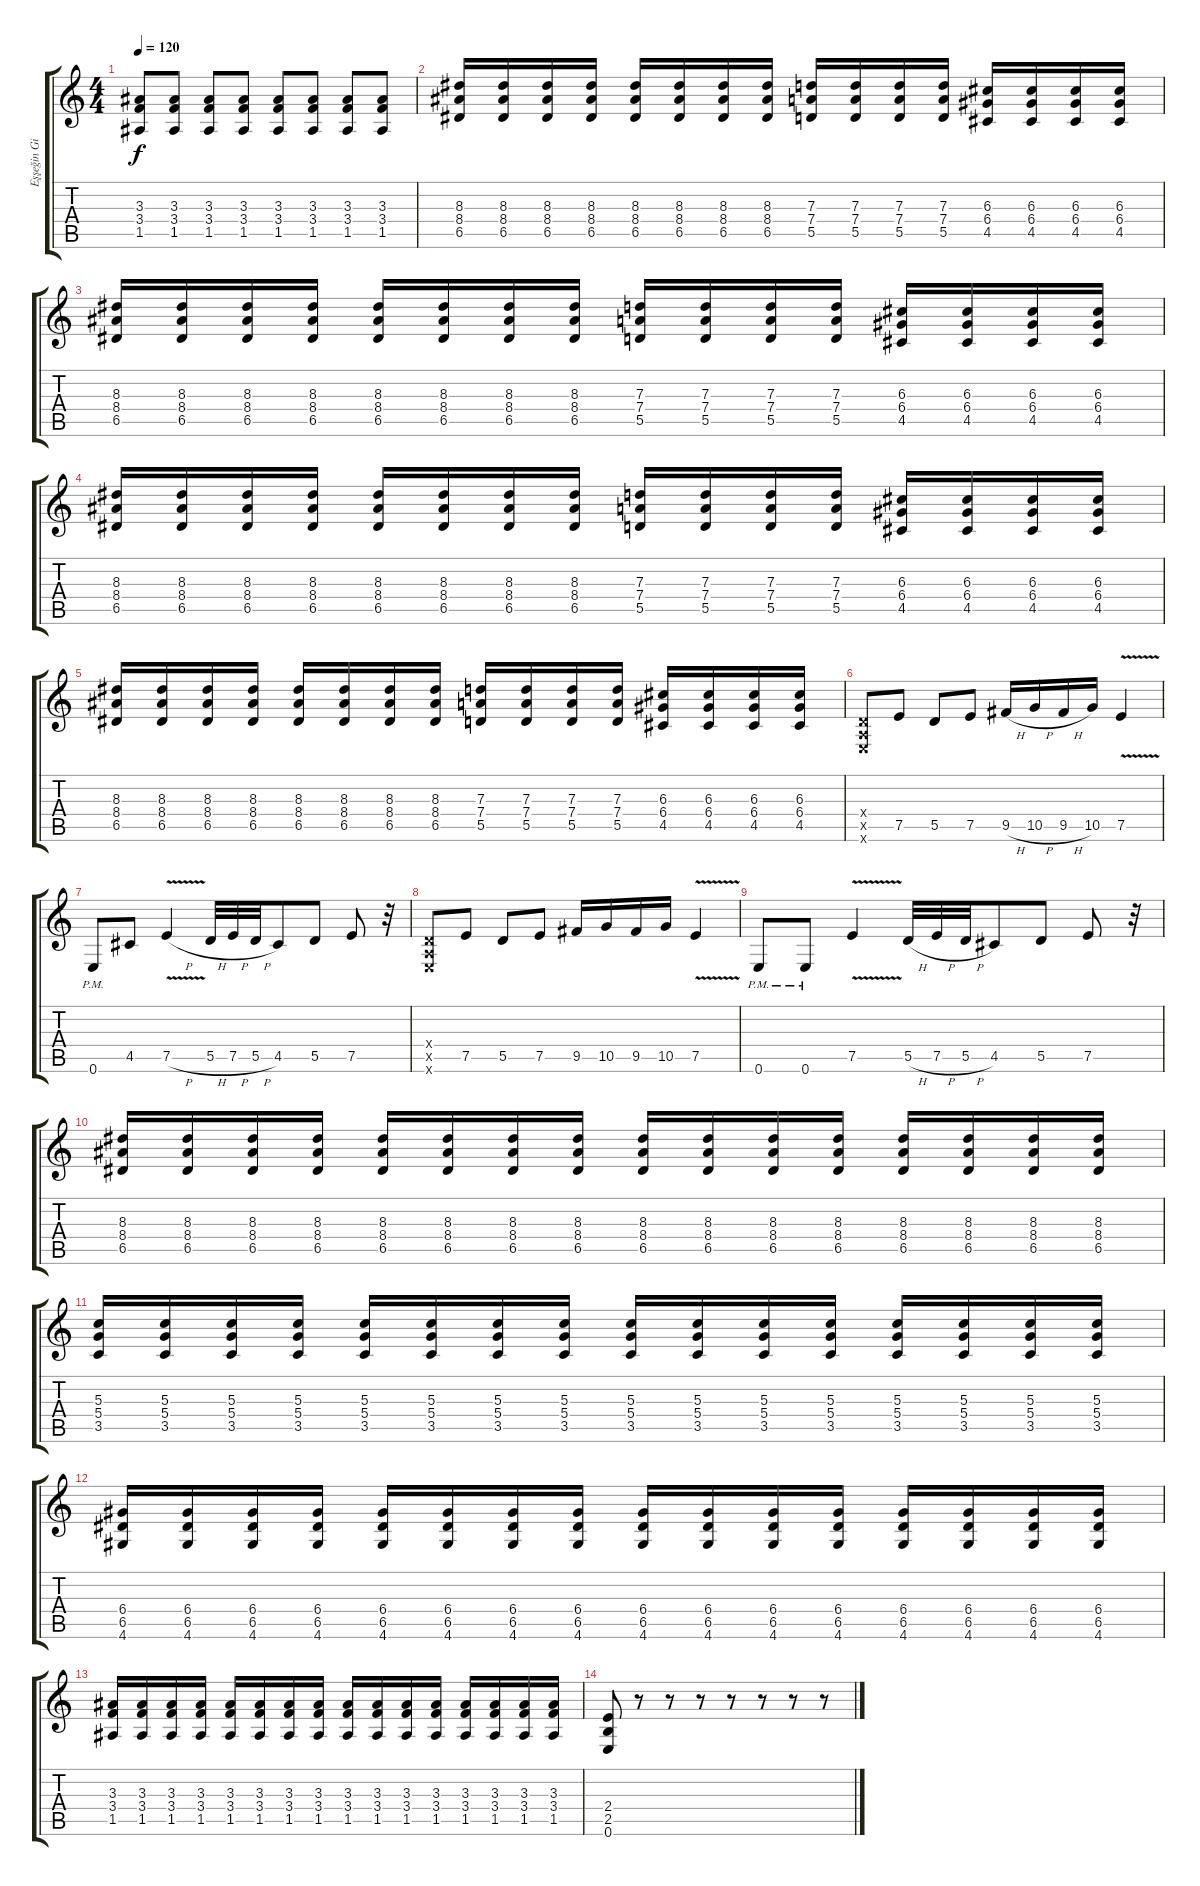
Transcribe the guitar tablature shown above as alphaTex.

\track ("Eşşeğin Gitarı" "Eşşeğin Gi") {instrument overdrivenguitar}
\staff {score tabs}
\tuning (E4 B3 G3 D3 A2 E2) {hide}
\ts (4 4)
\tempo 120
\clef g2
\ks c
(3.3 3.4 1.5).8{dy f} (3.3 3.4 1.5).8 (3.3 3.4 1.5).8 (3.3 3.4 1.5).8 (3.3 3.4 1.5).8 (3.3 3.4 1.5).8 (3.3 3.4 1.5).8 (3.3 3.4 1.5).8 |
(8.3 8.4 6.5).16 (8.3 8.4 6.5).16 (8.3 8.4 6.5).16 (8.3 8.4 6.5).16 (8.3 8.4 6.5).16 (8.3 8.4 6.5).16 (8.3 8.4 6.5).16 (8.3 8.4 6.5).16 (7.3 7.4 5.5).16 (7.3 7.4 5.5).16 (7.3 7.4 5.5).16 (7.3 7.4 5.5).16 (6.3 6.4 4.5).16 (6.3 6.4 4.5).16 (6.3 6.4 4.5).16 (6.3 6.4 4.5).16 |
(8.3 8.4 6.5).16 (8.3 8.4 6.5).16 (8.3 8.4 6.5).16 (8.3 8.4 6.5).16 (8.3 8.4 6.5).16 (8.3 8.4 6.5).16 (8.3 8.4 6.5).16 (8.3 8.4 6.5).16 (7.3 7.4 5.5).16 (7.3 7.4 5.5).16 (7.3 7.4 5.5).16 (7.3 7.4 5.5).16 (6.3 6.4 4.5).16 (6.3 6.4 4.5).16 (6.3 6.4 4.5).16 (6.3 6.4 4.5).16 |
(8.3 8.4 6.5).16 (8.3 8.4 6.5).16 (8.3 8.4 6.5).16 (8.3 8.4 6.5).16 (8.3 8.4 6.5).16 (8.3 8.4 6.5).16 (8.3 8.4 6.5).16 (8.3 8.4 6.5).16 (7.3 7.4 5.5).16 (7.3 7.4 5.5).16 (7.3 7.4 5.5).16 (7.3 7.4 5.5).16 (6.3 6.4 4.5).16 (6.3 6.4 4.5).16 (6.3 6.4 4.5).16 (6.3 6.4 4.5).16 |
(8.3 8.4 6.5).16 (8.3 8.4 6.5).16 (8.3 8.4 6.5).16 (8.3 8.4 6.5).16 (8.3 8.4 6.5).16 (8.3 8.4 6.5).16 (8.3 8.4 6.5).16 (8.3 8.4 6.5).16 (7.3 7.4 5.5).16 (7.3 7.4 5.5).16 (7.3 7.4 5.5).16 (7.3 7.4 5.5).16 (6.3 6.4 4.5).16 (6.3 6.4 4.5).16 (6.3 6.4 4.5).16 (6.3 6.4 4.5).16 |
(0.4{x} 0.5{x} 0.6{x}).8 7.5.8 5.5.8 7.5.8 9.5{h}.16 10.5{h}.16 9.5{h}.16 10.5.16 7.5{v}.4 |
0.6{pm}.8 4.5.8 7.5{v h}.4 5.5{h}.32 7.5{h}.32 5.5{h}.32 4.5.8 5.5.8 7.5.8 r.32 |
(0.4{x} 0.5{x} 0.6{x}).8 7.5.8 5.5.8 7.5.8 9.5.16 10.5.16 9.5.16 10.5.16 7.5{v}.4 |
0.6{pm}.8 0.6{pm}.8 7.5{v}.4 5.5{h}.32 7.5{h}.32 5.5{h}.32 4.5.8 5.5.8 7.5.8 r.32 |
(8.3 8.4 6.5).16 (8.3 8.4 6.5).16 (8.3 8.4 6.5).16 (8.3 8.4 6.5).16 (8.3 8.4 6.5).16 (8.3 8.4 6.5).16 (8.3 8.4 6.5).16 (8.3 8.4 6.5).16 (8.3 8.4 6.5).16 (8.3 8.4 6.5).16 (8.3 8.4 6.5).16 (8.3 8.4 6.5).16 (8.3 8.4 6.5).16 (8.3 8.4 6.5).16 (8.3 8.4 6.5).16 (8.3 8.4 6.5).16 |
(5.3 5.4 3.5).16 (5.3 5.4 3.5).16 (5.3 5.4 3.5).16 (5.3 5.4 3.5).16 (5.3 5.4 3.5).16 (5.3 5.4 3.5).16 (5.3 5.4 3.5).16 (5.3 5.4 3.5).16 (5.3 5.4 3.5).16 (5.3 5.4 3.5).16 (5.3 5.4 3.5).16 (5.3 5.4 3.5).16 (5.3 5.4 3.5).16 (5.3 5.4 3.5).16 (5.3 5.4 3.5).16 (5.3 5.4 3.5).16 |
(6.4 6.5 4.6).16 (6.4 6.5 4.6).16 (6.4 6.5 4.6).16 (6.4 6.5 4.6).16 (6.4 6.5 4.6).16 (6.4 6.5 4.6).16 (6.4 6.5 4.6).16 (6.4 6.5 4.6).16 (6.4 6.5 4.6).16 (6.4 6.5 4.6).16 (6.4 6.5 4.6).16 (6.4 6.5 4.6).16 (6.4 6.5 4.6).16 (6.4 6.5 4.6).16 (6.4 6.5 4.6).16 (6.4 6.5 4.6).16 |
(3.3 3.4 1.5).16 (3.3 3.4 1.5).16 (3.3 3.4 1.5).16 (3.3 3.4 1.5).16 (3.3 3.4 1.5).16 (3.3 3.4 1.5).16 (3.3 3.4 1.5).16 (3.3 3.4 1.5).16 (3.3 3.4 1.5).16 (3.3 3.4 1.5).16 (3.3 3.4 1.5).16 (3.3 3.4 1.5).16 (3.3 3.4 1.5).16 (3.3 3.4 1.5).16 (3.3 3.4 1.5).16 (3.3 3.4 1.5).16 |
(2.4 2.5 0.6).8 r.8 r.8 r.8 r.8 r.8 r.8 r.8
